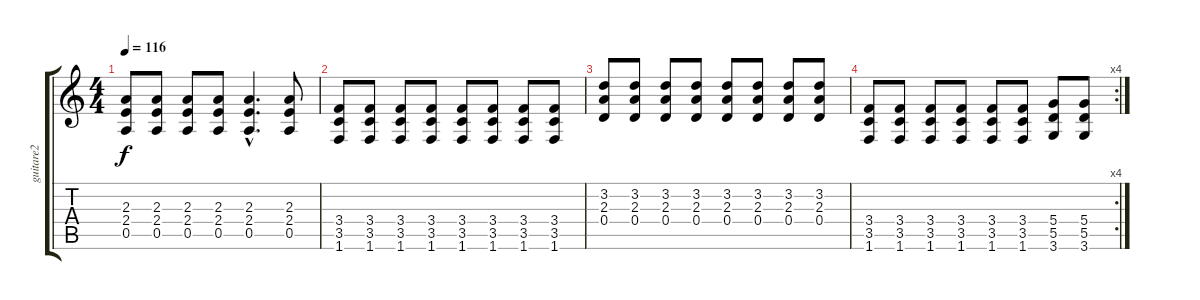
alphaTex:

\track ("guitare2" "guitare2") {instrument electricguitarjazz}
\staff {score tabs}
\tuning (E4 B3 G3 D3 A2 E2) {hide}
\ts (4 4)
\tempo 116
\clef g2
\ks c
(2.3 2.4 0.5).8{dy f} (2.3 2.4 0.5).8 (2.3 2.4 0.5).8 (2.3 2.4 0.5).8 (2.3{hac} 2.4{hac} 0.5{hac}).4{d} (2.3 2.4 0.5).8 |
(3.4 3.5 1.6).8 (3.4 3.5 1.6).8 (3.4 3.5 1.6).8 (3.4 3.5 1.6).8 (3.4 3.5 1.6).8 (3.4 3.5 1.6).8 (3.4 3.5 1.6).8 (3.4 3.5 1.6).8 |
(3.2 2.3 0.4).8 (3.2 2.3 0.4).8 (3.2 2.3 0.4).8 (3.2 2.3 0.4).8 (3.2 2.3 0.4).8 (3.2 2.3 0.4).8 (3.2 2.3 0.4).8 (3.2 2.3 0.4).8 |
\rc 4
(3.4 3.5 1.6).8 (3.4 3.5 1.6).8 (3.4 3.5 1.6).8 (3.4 3.5 1.6).8 (3.4 3.5 1.6).8 (3.4 3.5 1.6).8 (5.4 5.5 3.6).8 (5.4 5.5 3.6).8
